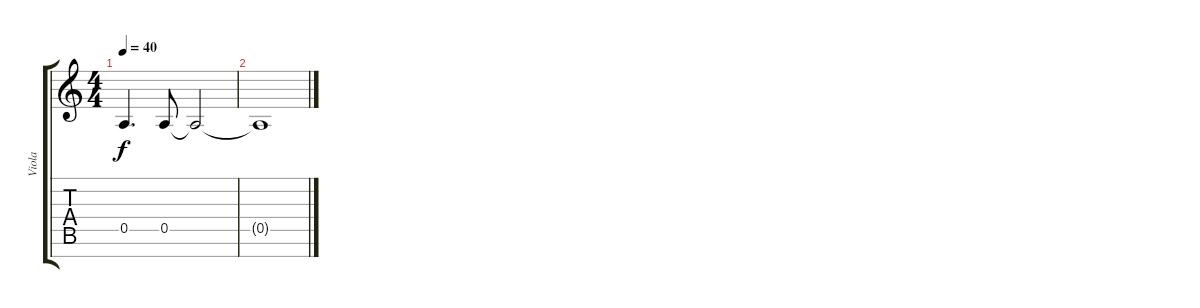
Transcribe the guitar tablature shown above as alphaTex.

\track ("Viola" "Viola") {instrument viola}
\staff {score tabs}
\tuning (E5 B4 G4 D4 A3 E3 B2) {hide}
\ts (4 4)
\tempo 40
\clef g2
\ks c
0.5.4{d dy f} 0.5.8 0.5{t}.2 |
0.5{t}.1
